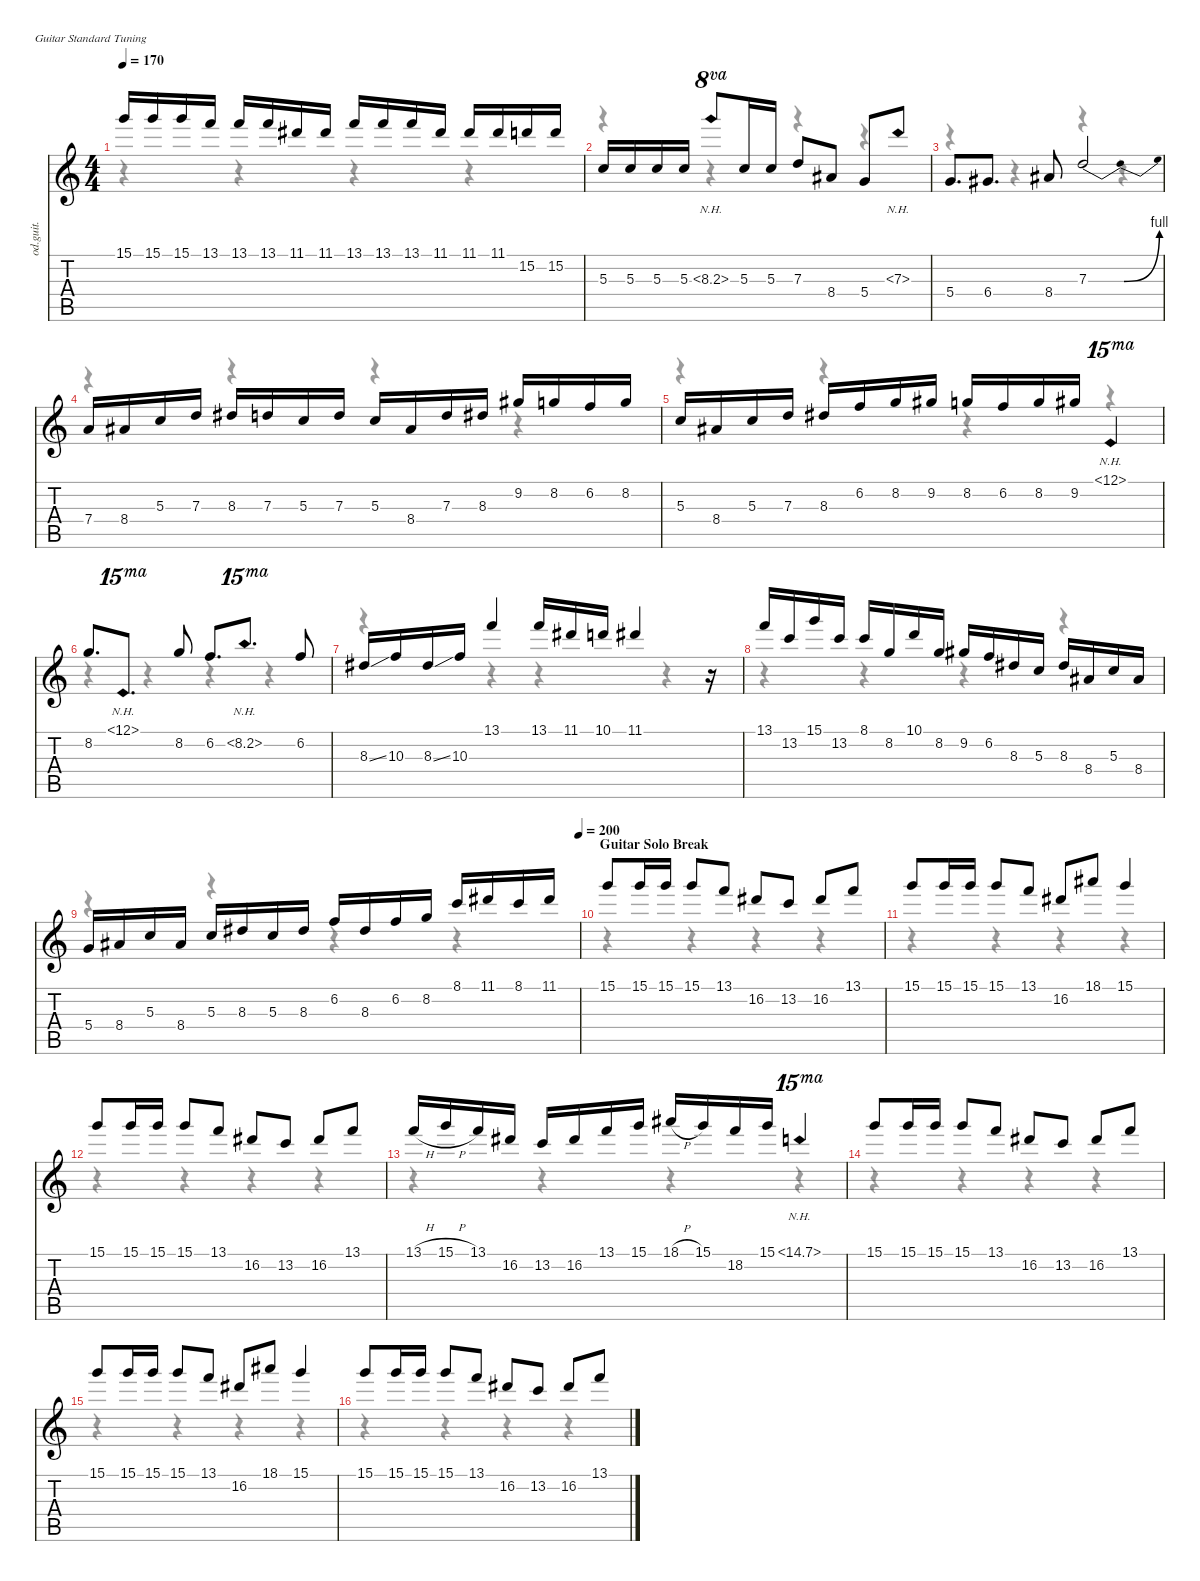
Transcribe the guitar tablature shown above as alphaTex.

\defaultSystemsLayout 4
\hideDynamics
\bracketExtendMode nobrackets
\otherSystemsTrackNameOrientation horizontal
\track ("Herman Li (Lead Guitar)" "od.guit.") {instrument overdrivenguitar}
\staff {score tabs}
\tuning (E4 B3 G3 D3 A2 E2)
\voice
\ts (4 4)
\tempo 170
\clef g2
\ks c
15.1.16{dy f beam Up} 15.1.16{beam Up} 15.1.16{beam Up} 13.1.16{beam Up} 13.1.16{beam Up} 13.1.16{beam Up} 11.1{acc #}.16{beam Up} 11.1{acc #}.16{beam Up} 13.1.16{beam Up} 13.1.16{beam Up} 13.1.16{beam Up} 11.1{acc #}.16{beam Up} 11.1{acc #}.16{beam Up} 11.1{acc #}.16{beam Up} 15.2.16{beam Up} 15.2.16{beam Up} |
5.3.16{beam Up} 5.3.16{beam Up} 5.3.16{beam Up} 5.3.16{beam Up} 8.3{nh acc #}.8{ot 8va beam Up} 5.3.16{beam Up} 5.3.16{beam Up} 7.3.8{beam Up} 8.4{acc #}.8{beam Up} 5.4.8{beam Up} 7.3{nh}.8{beam Up} |
5.4.8{d beam Up} 6.4{acc #}.8{d beam Up} 8.4{acc #}.8{beam Up} 7.3{be (bendrelease 0 0 15 4 25.0000008 4 9.999999599999999 0)}.2{beam Up} |
7.4.16{beam Up} 8.4{acc #}.16{beam Up} 5.3.16{beam Up} 7.3.16{beam Up} 8.3{acc #}.16{beam Up} 7.3.16{beam Up} 5.3.16{beam Up} 7.3.16{beam Up} 5.3.16{beam Up} 8.4{acc #}.16{beam Up} 7.3.16{beam Up} 8.3{acc #}.16{beam Up} 9.2{acc #}.16{beam Up} 8.2.16{beam Up} 6.2.16{beam Up} 8.2.16{beam Up} |
5.3.16{beam Up} 8.4{acc #}.16{beam Up} 5.3.16{beam Up} 7.3.16{beam Up} 8.3{acc #}.16{beam Up} 6.2.16{beam Up} 8.2.16{beam Up} 9.2{acc #}.16{beam Up} 8.2.16{beam Up} 6.2.16{beam Up} 8.2.16{beam Up} 9.2{acc #}.16{beam Up} 6.1{nh acc #}.4{ot 15ma beam Up} |
8.2.8{d beam Up} 6.1{nh acc #}.8{d ot 15ma beam Up} 8.2.8{beam Up} 6.2.8{d beam Up} 8.2{nh}.8{d ot 15ma beam Up} 6.2.8{beam Up} |
8.3{ss acc #}.16{beam Up} 10.3.16{beam Up} 8.3{ss acc #}.16{beam Up} 10.3.16{beam Up} 13.1.4{beam Up} 13.1.16{beam Up} 11.1{acc #}.16{beam Up} 10.1.16{beam Up} 11.1{acc #}.4{beam Up} r.16{beam Up} |
13.1.16{beam Up} 13.2.16{beam Up} 15.1.16{beam Up} 13.2.16{beam Up} 8.1.16{beam Up} 8.2.16{beam Up} 10.1.16{beam Up} 8.2.16{beam Up} 9.2{acc #}.16{beam Up} 6.2.16{beam Up} 8.3{acc #}.16{beam Up} 5.3.16{beam Up} 8.3{acc #}.16{beam Up} 8.4{acc #}.16{beam Up} 5.3.16{beam Up} 8.4{acc #}.16{beam Up} |
\tempo (200 1)
5.4.16{beam Up} 8.4{acc #}.16{beam Up} 5.3.16{beam Up} 8.4{acc #}.16{beam Up} 5.3.16{beam Up} 8.3{acc #}.16{beam Up} 5.3.16{beam Up} 8.3{acc #}.16{beam Up} 6.2.16{beam Up} 8.3{acc #}.16{beam Up} 6.2.16{beam Up} 8.2.16{beam Up} 8.1.16{beam Up} 11.1{acc #}.16{beam Up} 8.1.16{beam Up} 11.1{acc #}.16{beam Up} |
\section ("" "Guitar Solo Break")
15.1.8{beam Up} 15.1.16{beam Up} 15.1.16{beam Up} 15.1.8{beam Up} 13.1.8{beam Up} 16.2{acc #}.8{beam Up} 13.2.8{beam Up} 16.2{acc #}.8{beam Up} 13.1.8{beam Up} |
15.1.8{beam Up} 15.1.16{beam Up} 15.1.16{beam Up} 15.1.8{beam Up} 13.1.8{beam Up} 16.2{acc #}.8{beam Up} 18.1{acc #}.8{beam Up} 15.1.4{beam Up} |
15.1.8{beam Up} 15.1.16{beam Up} 15.1.16{beam Up} 15.1.8{beam Up} 13.1.8{beam Up} 16.2{acc #}.8{beam Up} 13.2.8{beam Up} 16.2{acc #}.8{beam Up} 13.1.8{beam Up} |
13.1{h}.16{beam Up} 15.1{h}.16{beam Up} 13.1.16{beam Up} 16.2{acc #}.16{beam Up} 13.2.16{beam Up} 16.2{acc #}.16{beam Up} 13.1.16{beam Up} 15.1.16{beam Up} 18.1{h acc #}.16{beam Up} 15.1.16{beam Up} 18.2.16{beam Up} 15.1.16{beam Up} 15.1{nh}.4{ot 15ma beam Up} |
15.1.8{beam Up} 15.1.16{beam Up} 15.1.16{beam Up} 15.1.8{beam Up} 13.1.8{beam Up} 16.2{acc #}.8{beam Up} 13.2.8{beam Up} 16.2{acc #}.8{beam Up} 13.1.8{beam Up} |
15.1.8{beam Up} 15.1.16{beam Up} 15.1.16{beam Up} 15.1.8{beam Up} 13.1.8{beam Up} 16.2{acc #}.8{beam Up} 18.1{acc #}.8{beam Up} 15.1.4{beam Up} |
15.1.8{beam Up} 15.1.16{beam Up} 15.1.16{beam Up} 15.1.8{beam Up} 13.1.8{beam Up} 16.2{acc #}.8{beam Up} 13.2.8{beam Up} 16.2{acc #}.8{beam Up} 13.1.8{beam Up}
\voice
\clef g2
\ottava regular
\simile none
\ks c
r.4{dy mf beam Down} r.4{beam Down} r.4{beam Down} r.4{beam Down} |
r.4{beam Down} r.4{beam Down} r.4{beam Down} r.4{beam Down} |
r.4{beam Down} r.4{beam Down} r.4{beam Down} r.4{beam Down} |
r.4{beam Down} r.4{beam Down} r.4{beam Down} r.4{beam Down} |
r.4{beam Down} r.4{beam Down} r.4{beam Down} r.4{beam Down} |
r.4{beam Down} r.4{beam Down} r.4{beam Down} r.4{beam Down} |
r.4{beam Down} r.4{beam Down} r.4{beam Down} r.4{beam Down} |
r.4{beam Down} r.4{beam Down} r.4{beam Down} r.4{beam Down} |
r.4{beam Down} r.4{beam Down} r.4{beam Down} r.4{beam Down} |
r.4{beam Down} r.4{beam Down} r.4{beam Down} r.4{beam Down} |
r.4{beam Down} r.4{beam Down} r.4{beam Down} r.4{beam Down} |
r.4{beam Down} r.4{beam Down} r.4{beam Down} r.4{beam Down} |
r.4{beam Down} r.4{beam Down} r.4{beam Down} r.4{beam Down} |
r.4{beam Down} r.4{beam Down} r.4{beam Down} r.4{beam Down} |
r.4{beam Down} r.4{beam Down} r.4{beam Down} r.4{beam Down} |
r.4{beam Down} r.4{beam Down} r.4{beam Down} r.4{beam Down}
